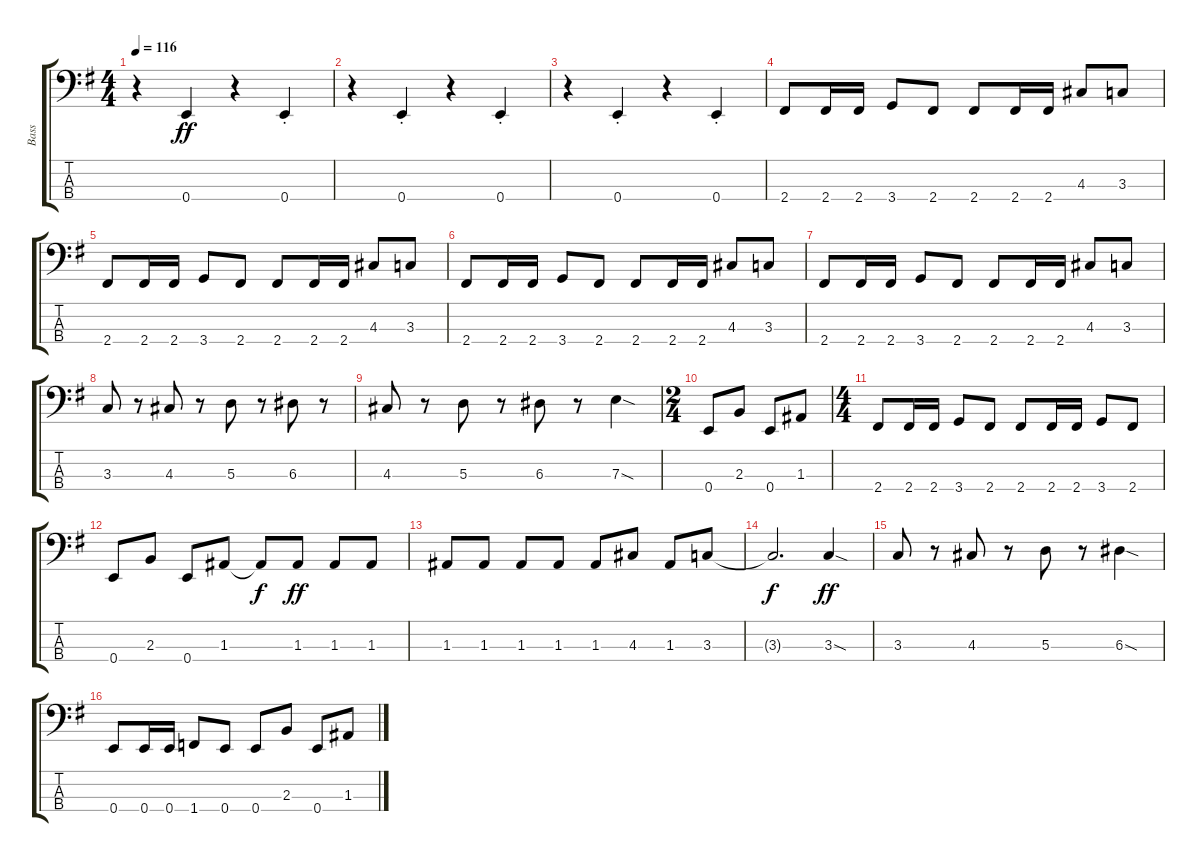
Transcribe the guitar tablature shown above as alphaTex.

\track ("Bass" "Bass") {instrument electricbassfinger}
\staff {score tabs}
\tuning (G2 D2 A1 E1) {hide}
\ts (4 4)
\tempo 116
\clef f4
\ks g
r.4{dy ff} 0.4{st}.4 r.4 0.4{st}.4 |
r.4 0.4{st}.4 r.4 0.4{st}.4 |
r.4 0.4{st}.4 r.4 0.4{st}.4 |
2.4.8 2.4.16 2.4.16 3.4.8 2.4.8 2.4.8 2.4.16 2.4.16 4.3.8 3.3.8 |
2.4.8 2.4.16 2.4.16 3.4.8 2.4.8 2.4.8 2.4.16 2.4.16 4.3.8 3.3.8 |
2.4.8 2.4.16 2.4.16 3.4.8 2.4.8 2.4.8 2.4.16 2.4.16 4.3.8 3.3.8 |
2.4.8 2.4.16 2.4.16 3.4.8 2.4.8 2.4.8 2.4.16 2.4.16 4.3.8 3.3.8 |
3.3.8 r.8 4.3.8 r.8 5.3.8 r.8 6.3.8 r.8 |
4.3.8 r.8 5.3.8 r.8 6.3.8 r.8 7.3{sod}.4 |
\ts (2 4)
0.4.8 2.3.8 0.4.8 1.3.8 |
\ts (4 4)
2.4.8 2.4.16 2.4.16 3.4.8 2.4.8 2.4.8 2.4.16 2.4.16 3.4.8 2.4.8 |
0.4.8 2.3.8 0.4.8 1.3.8 1.3{t}.8{dy f} 1.3.8{dy ff} 1.3.8 1.3.8 |
1.3.8 1.3.8 1.3.8 1.3.8 1.3.8 4.3.8 1.3.8 3.3.8 |
3.3{t}.2{d dy f} 3.3{sod}.4{dy ff} |
3.3.8 r.8 4.3.8 r.8 5.3.8 r.8 6.3{sod}.4 |
0.4.8 0.4.16 0.4.16 1.4.8 0.4.8 0.4.8 2.3.8 0.4.8 1.3.8
